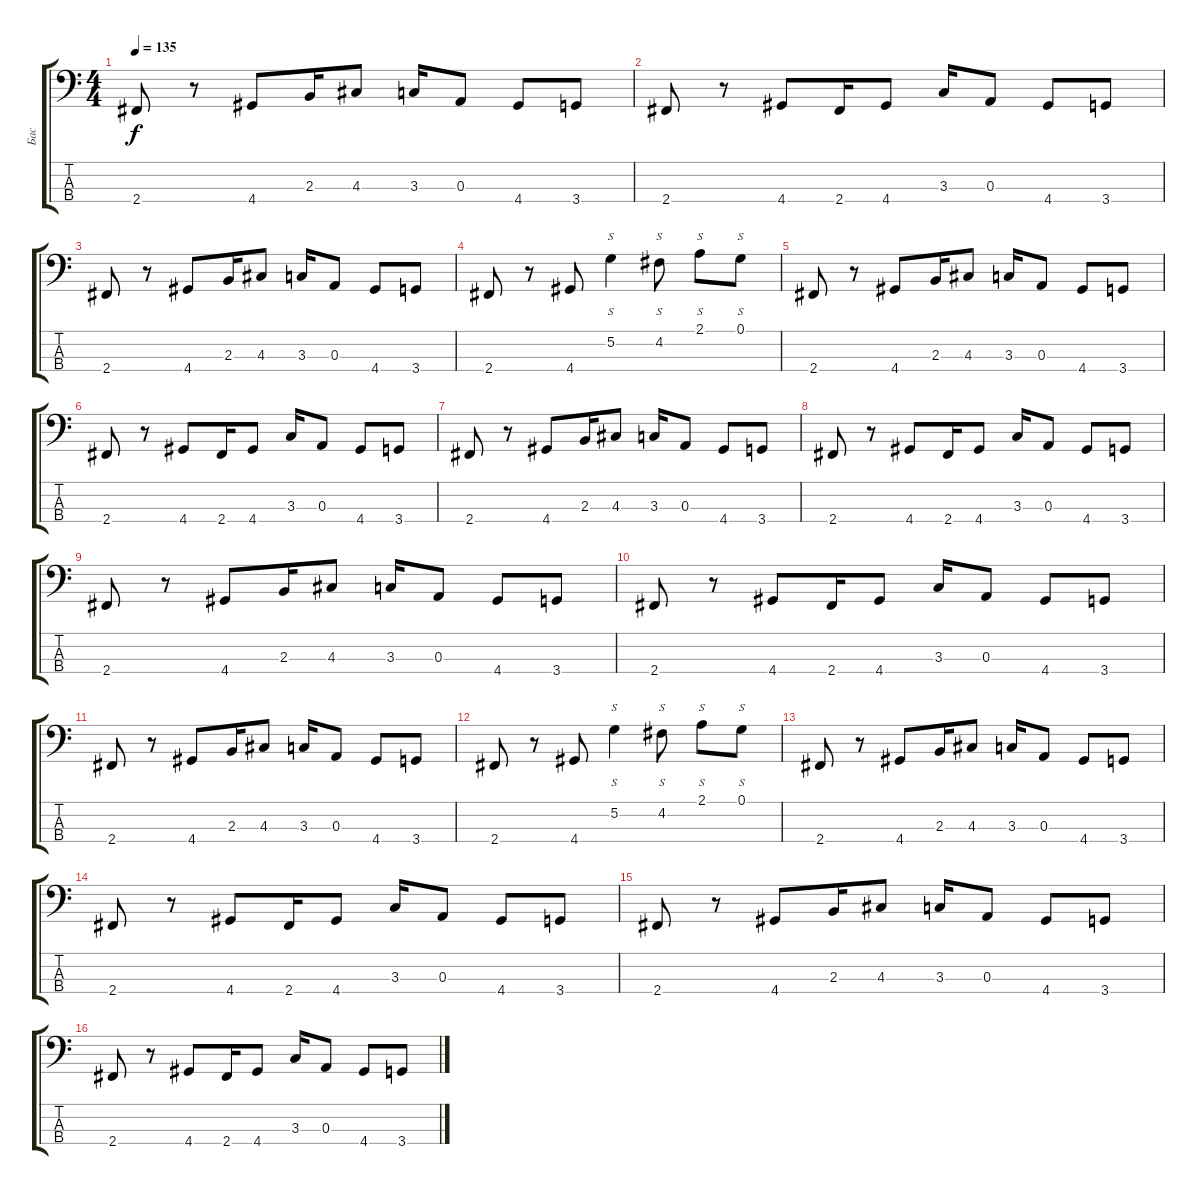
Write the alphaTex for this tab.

\track ("Бас" "Бас") {instrument fretlessbass}
\staff {score tabs}
\tuning (G2 D2 A1 E1) {hide}
\ts (4 4)
\tempo 135
\clef f4
\ks c
2.4.8{dy f} r.8 4.4.8 2.3.16 4.3.8 3.3.16 0.3.8 4.4.8 3.4.8 |
2.4.8 r.8 4.4.8 2.4.16 4.4.8 3.3.16 0.3.8 4.4.8 3.4.8 |
2.4.8 r.8 4.4.8 2.3.16 4.3.8 3.3.16 0.3.8 4.4.8 3.4.8 |
2.4.8 r.8 4.4.8 5.2.4{s} 4.2.8{s} 2.1.8{s} 0.1.8{s} |
2.4.8 r.8 4.4.8 2.3.16 4.3.8 3.3.16 0.3.8 4.4.8 3.4.8 |
2.4.8 r.8 4.4.8 2.4.16 4.4.8 3.3.16 0.3.8 4.4.8 3.4.8 |
2.4.8 r.8 4.4.8 2.3.16 4.3.8 3.3.16 0.3.8 4.4.8 3.4.8 |
2.4.8 r.8 4.4.8 2.4.16 4.4.8 3.3.16 0.3.8 4.4.8 3.4.8 |
2.4.8 r.8 4.4.8 2.3.16 4.3.8 3.3.16 0.3.8 4.4.8 3.4.8 |
2.4.8 r.8 4.4.8 2.4.16 4.4.8 3.3.16 0.3.8 4.4.8 3.4.8 |
2.4.8 r.8 4.4.8 2.3.16 4.3.8 3.3.16 0.3.8 4.4.8 3.4.8 |
2.4.8 r.8 4.4.8 5.2.4{s} 4.2.8{s} 2.1.8{s} 0.1.8{s} |
2.4.8 r.8 4.4.8 2.3.16 4.3.8 3.3.16 0.3.8 4.4.8 3.4.8 |
2.4.8 r.8 4.4.8 2.4.16 4.4.8 3.3.16 0.3.8 4.4.8 3.4.8 |
2.4.8 r.8 4.4.8 2.3.16 4.3.8 3.3.16 0.3.8 4.4.8 3.4.8 |
2.4.8 r.8 4.4.8 2.4.16 4.4.8 3.3.16 0.3.8 4.4.8 3.4.8
